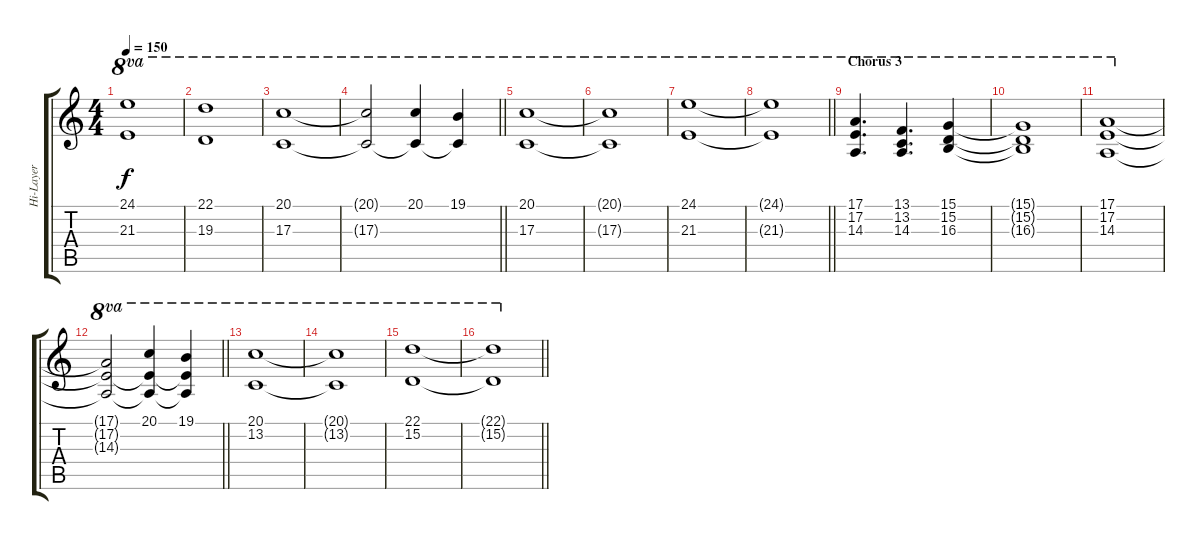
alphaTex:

\track ("Hi-Layer" "Hi-Layer") {instrument synthstrings1}
\staff {score tabs}
\tuning (E4 B3 G3 D3 A2 E2) {hide}
\ts (4 4)
\tempo 150
\clef g2
\ks c
(24.1 21.3).1{ot 8va dy f} |
(22.1 19.3).1{ot 8va} |
(20.1 17.3).1{ot 8va} |
\barLineRight lightlight
(20.1{t} 17.3{t}).2{ot 8va} (20.1 17.3{t}).4{ot 8va} (19.1 17.3{t}).4{ot 8va} |
(20.1 17.3).1{ot 8va} |
(20.1{t} 17.3{t}).1{ot 8va} |
(24.1 21.3).1{ot 8va} |
\barLineRight lightlight
(24.1{t} 21.3{t}).1{ot 8va} |
\section ("" "Chorus 3")
(17.1 17.2 14.3).4{d ot 8va volume 12 instrument synthstrings1} (13.1 13.2 14.3).4{d ot 8va} (15.1 15.2 16.3).4{ot 8va} |
(15.1{t} 15.2{t} 16.3{t}).1{ot 8va} |
(17.1 17.2 14.3).1{ot 8va} |
\barLineRight lightlight
(17.1{t} 17.2{t} 14.3{t}).2{ot 8va} (20.1 17.2{t} 14.3{t}).4{ot 8va} (19.1 17.2{t} 14.3{t}).4{ot 8va} |
\section ("" "")
(20.1 13.2).1{ot 8va} |
(20.1{t} 13.2{t}).1{ot 8va} |
(22.1 15.2).1{ot 8va} |
\barLineRight lightlight
(22.1{t} 15.2{t}).1{ot 8va}
